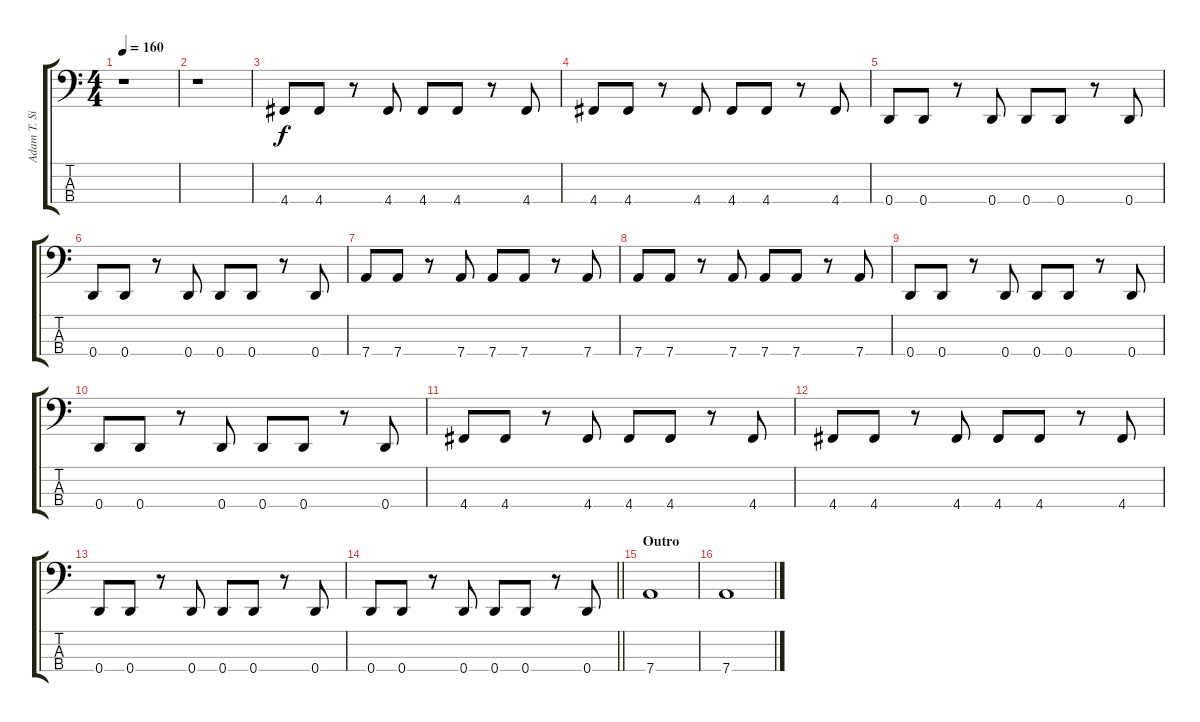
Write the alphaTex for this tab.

\track ("Adam T. Siska (Bass)" "Adam T. Si") {instrument electricbasspick}
\staff {score tabs}
\tuning (G2 D2 A1 D1) {hide}
\ts (4 4)
\tempo 160
\clef f4
\ks c
r.1{dy f} |
r.1 |
4.4.8 4.4.8 r.8 4.4.8 4.4.8 4.4.8 r.8 4.4.8 |
4.4.8 4.4.8 r.8 4.4.8 4.4.8 4.4.8 r.8 4.4.8 |
0.4.8 0.4.8 r.8 0.4.8 0.4.8 0.4.8 r.8 0.4.8 |
0.4.8 0.4.8 r.8 0.4.8 0.4.8 0.4.8 r.8 0.4.8 |
7.4.8 7.4.8 r.8 7.4.8 7.4.8 7.4.8 r.8 7.4.8 |
7.4.8 7.4.8 r.8 7.4.8 7.4.8 7.4.8 r.8 7.4.8 |
0.4.8 0.4.8 r.8 0.4.8 0.4.8 0.4.8 r.8 0.4.8 |
0.4.8 0.4.8 r.8 0.4.8 0.4.8 0.4.8 r.8 0.4.8 |
4.4.8 4.4.8 r.8 4.4.8 4.4.8 4.4.8 r.8 4.4.8 |
4.4.8 4.4.8 r.8 4.4.8 4.4.8 4.4.8 r.8 4.4.8 |
0.4.8 0.4.8 r.8 0.4.8 0.4.8 0.4.8 r.8 0.4.8 |
\barLineRight lightlight
0.4.8 0.4.8 r.8 0.4.8 0.4.8 0.4.8 r.8 0.4.8 |
\section ("" "Outro")
7.4.1 |
7.4.1
